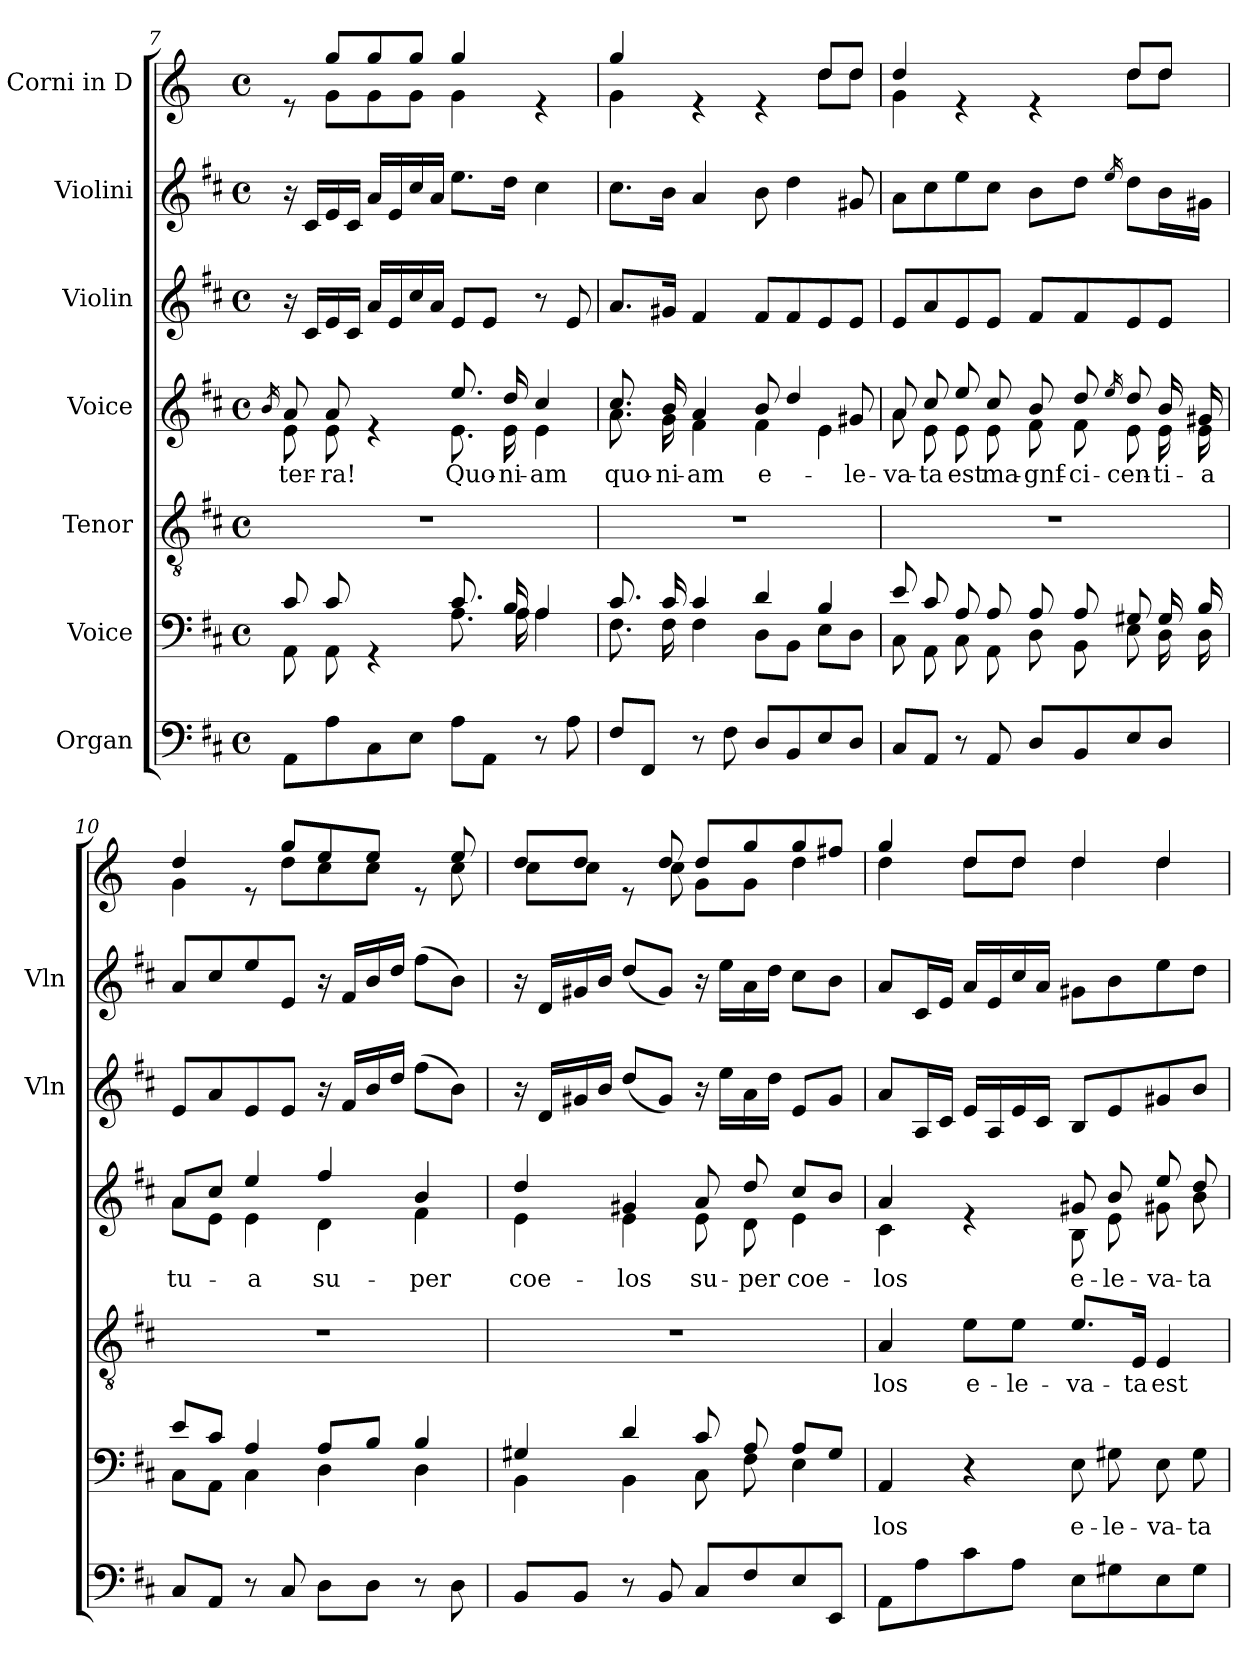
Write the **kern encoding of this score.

**kern	**kern	**text	**kern	**text	**kern	**text	**kern	**kern	**kern
*part7	*part6	*part6	*part5	*part5	*part4	*part4	*part3	*part2	*part1
*staff7	*staff6	*staff6	*staff5	*staff5	*staff4	*staff4	*staff3	*staff2	*staff1
*I"Organ	*I"Voice	*	*I"Tenor	*	*I"Voice	*	*I"Violin	*I"Violini	*I"Corni in D
*	*	*	*	*	*	*	*I'Vln	*I'Vln	*
!!LO:PB:g=z
*clefF4	*clefF4	*	*clefGv2	*	*clefG2	*	*clefG2	*clefG2	*clefG2
*	*	*	*	*	*	*	*	*	*ITrd6c10
*k[f#c#]	*k[f#c#]	*	*k[f#c#]	*	*k[f#c#]	*	*k[f#c#]	*k[f#c#]	*k[f#c#]
*M4/4	*M4/4	*	*M4/4	*	*M4/4	*	*M4/4	*M4/4	*M4/4
*met(c)	*met(c)	*	*met(c)	*	*met(c)	*	*met(c)	*met(c)	*met(c)
=7	=7	=7	=7	=7	=7	=7	=7	=7	=7
.	.	.	.	.	16qb/	.	.	.	.
*	*^	*	*	*	*	*	*	*	*
!	!	!	!	!	!	!	!LO:LY:b	!	!	!
*	*	*	*	*	*	*^	*	*	*	*^
8AA\L	8c#/	8AA\	.	1r	.	8a/	8e\	ter-	16r	16r	8re	8ryy
.	.	.	.	.	.	.	.	.	16c#/LL	16c#/LL	.	.
!	!	!	!	!	!	!	!	!LO:LY:b	!	!	!	!
8A\	8c#/	8AA\	.	.	.	8a/	8e\	-ra!	16e/	16e/	8a/L	8A\L
.	.	.	.	.	.	.	.	.	16c#/JJ	16c#/JJ	.	.
8C#\	4rGG	4ryy	.	.	.	4re	4ryy	.	16a/LL	16a/LL	8a/	8A\
.	.	.	.	.	.	.	.	.	16e/	16e/	.	.
8E\J	.	.	.	.	.	.	.	.	16cc#/	16cc#/	8a/J	8A\J
.	.	.	.	.	.	.	.	.	16a/JJ	16a/JJ	.	.
!	!	!	!	!	!	!	!	!LO:LY:b	!	!	!	!
8A\L	8.c#/	8.A\	.	.	.	8.ee/	8.e\	-Quo-	8e/L	8.ee\L	4a/	4A\
8AA\J	.	.	.	.	.	.	.	.	8e/J	.	.	.
!	!	!	!	!	!	!	!	!LO:LY:b	!	!	!	!
.	16B/	16A\	.	.	.	16dd/	16e\	ni-	.	16dd\Jk	.	.
!	!	!	!	!	!	!	!	!LO:LY:b	!	!	!	!
8r	4A/	4A\	.	.	.	4cc#/	4e\	-am	8r	4cc#\	4re	4ryy
8A\	.	.	.	.	.	.	.	.	8e/	.	.	.
=8	=8	=8	=8	=8	=8	=8	=8	=8	=8	=8	=8	=8
!	!	!	!	!	!	!	!	!LO:LY:b	!	!	!	!
8F#/L	8.c#/	8.F#\	.	1r	.	8.cc#/	8.a\	quo-	8.a/L	8.cc#\L	4a/	4A\
8FF#/J	.	.	.	.	.	.	.	.	.	.	.	.
!	!	!	!	!	!	!	!	!LO:LY:b	!	!	!	!
.	16c#/	16F#\	.	.	.	16b/	16g\	-ni-	16g#X/Jk	16b\Jk	.	.
!	!	!	!	!	!	!	!	!LO:LY:b	!	!	!	!
8r	4c#/	4F#\	.	.	.	4a/	4f#\	-am	4f#/	4a/	4re	2ryy
8F#\	.	.	.	.	.	.	.	.	.	.	.	.
!	!	!	!	!	!	!	!	!LO:LY:b	!	!	!	!
8D/L	4d/	8D\L	.	.	.	8b/	4f#\	e-	8f#/L	8b\	4re	.
8BB/	.	8BB\J	.	.	.	4dd/	.	.	8f#/	4dd\	.	.
8E/	4B/	8E\L	.	.	.	.	4e\	.	8e/	.	8e/L	8e\L
!	!	!	!	!	!	!	!	!LO:LY:b	!	!	!	!
8D/J	.	8D\J	.	.	.	8g#X/	.	-le-	8e/J	8g#X/	8e/J	8e\J
=9	=9	=9	=9	=9	=9	=9	=9	=9	=9	=9	=9	=9
!	!	!	!	!	!	!	!	!LO:LY:b	!	!	!	!
8C#/L	8e/	8C#\	.	1r	.	8a/	8a\	-va-	8e/L	8a\L	4e/	4A\
!	!	!	!	!	!	!	!	!LO:LY:b	!	!	!	!
8AA/J	8c#/	8AA\	.	.	.	8cc#/	8e\	-ta	8a/	8cc#\	.	.
!	!	!	!	!	!	!	!	!LO:LY:b	!	!	!	!
8r	8A/	8C#\	.	.	.	8ee/	8e\	est	8e/	8ee\	4re	2ryy
!	!	!	!	!	!	!	!	!LO:LY:b	!	!	!	!
8AA/	8A/	8AA\	.	.	.	8cc#/	8e\	ma-	8e/J	8cc#\J	.	.
!	!	!	!	!	!	!	!	!LO:LY:b	!	!	!	!
8D/L	8A/	8D\	.	.	.	8b/	8f#\	-gnf-	8f#/L	8b\L	4re	.
!	!	!	!	!	!	!	!	!LO:LY:b	!	!	!	!
8BB/	8A/	8BB\	.	.	.	8dd/	8f#\	-ci-	8f#/	8dd\J	.	.
.	.	.	.	.	.	16qee/	.	.	.	16qee/	.	.
!	!	!	!	!	!	!	!	!LO:LY:b	!	!	!	!
8E/	8G#X/	8E\	.	.	.	8dd/	8e\	-cen-	8e/	8dd\L	8e/L	8e\L
!	!	!	!	!	!	!	!	!LO:LY:b	!	!	!	!
8D/J	16G#/	16D\	.	.	.	16b/	16e\	-ti-	8e/J	16b\L	8e/J	8e\J
!	!	!	!	!	!	!	!	!LO:LY:b	!	!	!	!
.	16B/	16D\	.	.	.	16g#X/	16e\	-a	.	16g#X\JJ	.	.
!!LO:LB:g=z	!!
=10	=10	=10	=10	=10	=10	=10	=10	=10	=10	=10	=10	=10
!	!	!	!	!	!	!	!	!LO:LY:b	!	!	!	!
8C#/L	8e/L	8C#\L	.	1r	.	8a/L	8a\L	tu-	8e/L	8a/L	4e/	4A\
8AA/J	8c#/J	8AA\J	.	.	.	8cc#/J	8e\J	.	8a/	8cc#/	.	.
!	!	!	!	!	!	!	!	!LO:LY:b	!	!	!	!
8r	4A/	4C#\	.	.	.	4ee/	4e\	-a	8e/	8ee/	8re	8ryy
8C#/	.	.	.	.	.	.	.	.	8e/J	8e/J	8a/L	8e\L
!	!	!	!	!	!	!	!	!LO:LY:b	!	!	!	!
8D\L	8A/L	4D\	.	.	.	4ff#/	4d\	su-	16r	16r	8f#/	8d\
.	.	.	.	.	.	.	.	.	16f#/LL	16f#/LL	.	.
8D\J	8B/J	.	.	.	.	.	.	.	16b/	16b/	8f#/J	8d\J
.	.	.	.	.	.	.	.	.	16dd/JJ	16dd/JJ	.	.
!	!	!	!	!	!	!	!	!LO:LY:b	!	!	!	!
8r	4B/	4D\	.	.	.	4b/	4f#\	-per	(8ff#\L	(8ff#\L	8re	8ryy
8D\	.	.	.	.	.	.	.	.	8b\J)	8b\J)	8f#/	8d\
=11	=11	=11	=11	=11	=11	=11	=11	=11	=11	=11	=11	=11
!	!	!	!	!	!	!	!	!LO:LY:b	!	!	!	!
8BB/L	4G#X/	4BB\	.	1r	.	4dd/	4e\	coe-	16r	16r	8e/L	8d\L
.	.	.	.	.	.	.	.	.	16d/LL	16d/LL	.	.
8BB/J	.	.	.	.	.	.	.	.	16g#X/	16g#X/	8e/J	8d\J
.	.	.	.	.	.	.	.	.	16b/JJ	16b/JJ	.	.
!	!	!	!	!	!	!	!	!LO:LY:b	!	!	!	!
8r	4d/	4BB\	.	.	.	4g#X/	4e\	-los	(8dd/L	(8dd/L	8re	8ryy
8BB/	.	.	.	.	.	.	.	.	8g#/J)	8g#/J)	8e/	8d\
!	!	!	!	!	!	!	!	!LO:LY:b	!	!	!	!
8C#/L	8c#/	8C#\	.	.	.	8a/	8e\	su-	16r	16r	8e/L	8A\L
.	.	.	.	.	.	.	.	.	16ee\LL	16ee\LL	.	.
!	!	!	!	!	!	!	!	!LO:LY:b	!	!	!	!
8F#/	8A/	8F#\	.	.	.	8dd/	8d\	-per	16a\	16a\	8a/	8A\J
.	.	.	.	.	.	.	.	.	16dd\JJ	16dd\JJ	.	.
!	!	!	!	!	!	!	!	!LO:LY:b	!	!	!	!
8E/	8A/L	4E\	.	.	.	8cc#/L	4e\	coe-	8e/L	8cc#\L	8a/	4e\
8EE/J	8G#/J	.	.	.	.	8b/J	.	.	8g#/J	8b\J	8g#X/J	.
*	*v	*v	*	*	*	*	*	*	*	*	*	*
!!LO:PB:g=z	!!
=12	=12	=12	=12	=12	=12	=12	=12	=12	=12	=12	=12
!	!	!LO:LY:b	!	!LO:LY:b	!	!	!LO:LY:b	!	!	!	!
8AA\L	4AA/	los	4A/	los	4a/	4c#\	-los	8a/L	8a/L	4a/	4e\
8A\	.	.	.	.	.	.	.	16A/L	16c#/L	.	.
.	.	.	.	.	.	.	.	16c#/JJ	16e/JJ	.	.
!	!	!	!	!LO:LY:b	!	!	!	!	!	!	!
8c#\	4r	.	8e\L	e-	4re	4ryy	.	16e/LL	16a/LL	8e/L	8e\L
.	.	.	.	.	.	.	.	16A/	16e/	.	.
!	!	!	!	!LO:LY:b	!	!	!	!	!	!	!
8A\J	.	.	8e\J	-le-	.	.	.	16e/	16cc#/	8e/J	8e\J
.	.	.	.	.	.	.	.	16c#/JJ	16a/JJ	.	.
!	!	!LO:LY:b	!	!LO:LY:b	!	!	!LO:LY:b	!	!	!	!
8E\L	8E\	e-	8.e/L	-va-	8g#X/	8B\	e-	8B/L	8g#X\L	4e/	4e\
!	!	!LO:LY:b	!	!	!	!	!LO:LY:b	!	!	!	!
8G#X\	8G#X\	-le-	.	.	8b/	8e\	-le-	8e/	8b\	.	.
!	!	!	!	!LO:LY:b	!	!	!	!	!	!	!
.	.	.	16E/Jk	-ta	.	.	.	.	.	.	.
!	!	!LO:LY:b	!	!LO:LY:b	!	!	!LO:LY:b	!	!	!	!
8E\	8E\	-va-	4E/	est	8ee/	8g#X\	-va-	8g#X/	8ee\	4e/	4e\
!	!	!LO:LY:b	!	!	!	!	!LO:LY:b	!	!	!	!
8G#\J	8G#\	-ta	.	.	8dd/	8b\	-ta	8b/J	8dd\J	.	.
*	*	*	*	*	*v	*v	*	*	*	*v	*v
=	=	=	=	=	=	=	=	=	=
*-	*-	*-	*-	*-	*-	*-	*-	*-	*-
